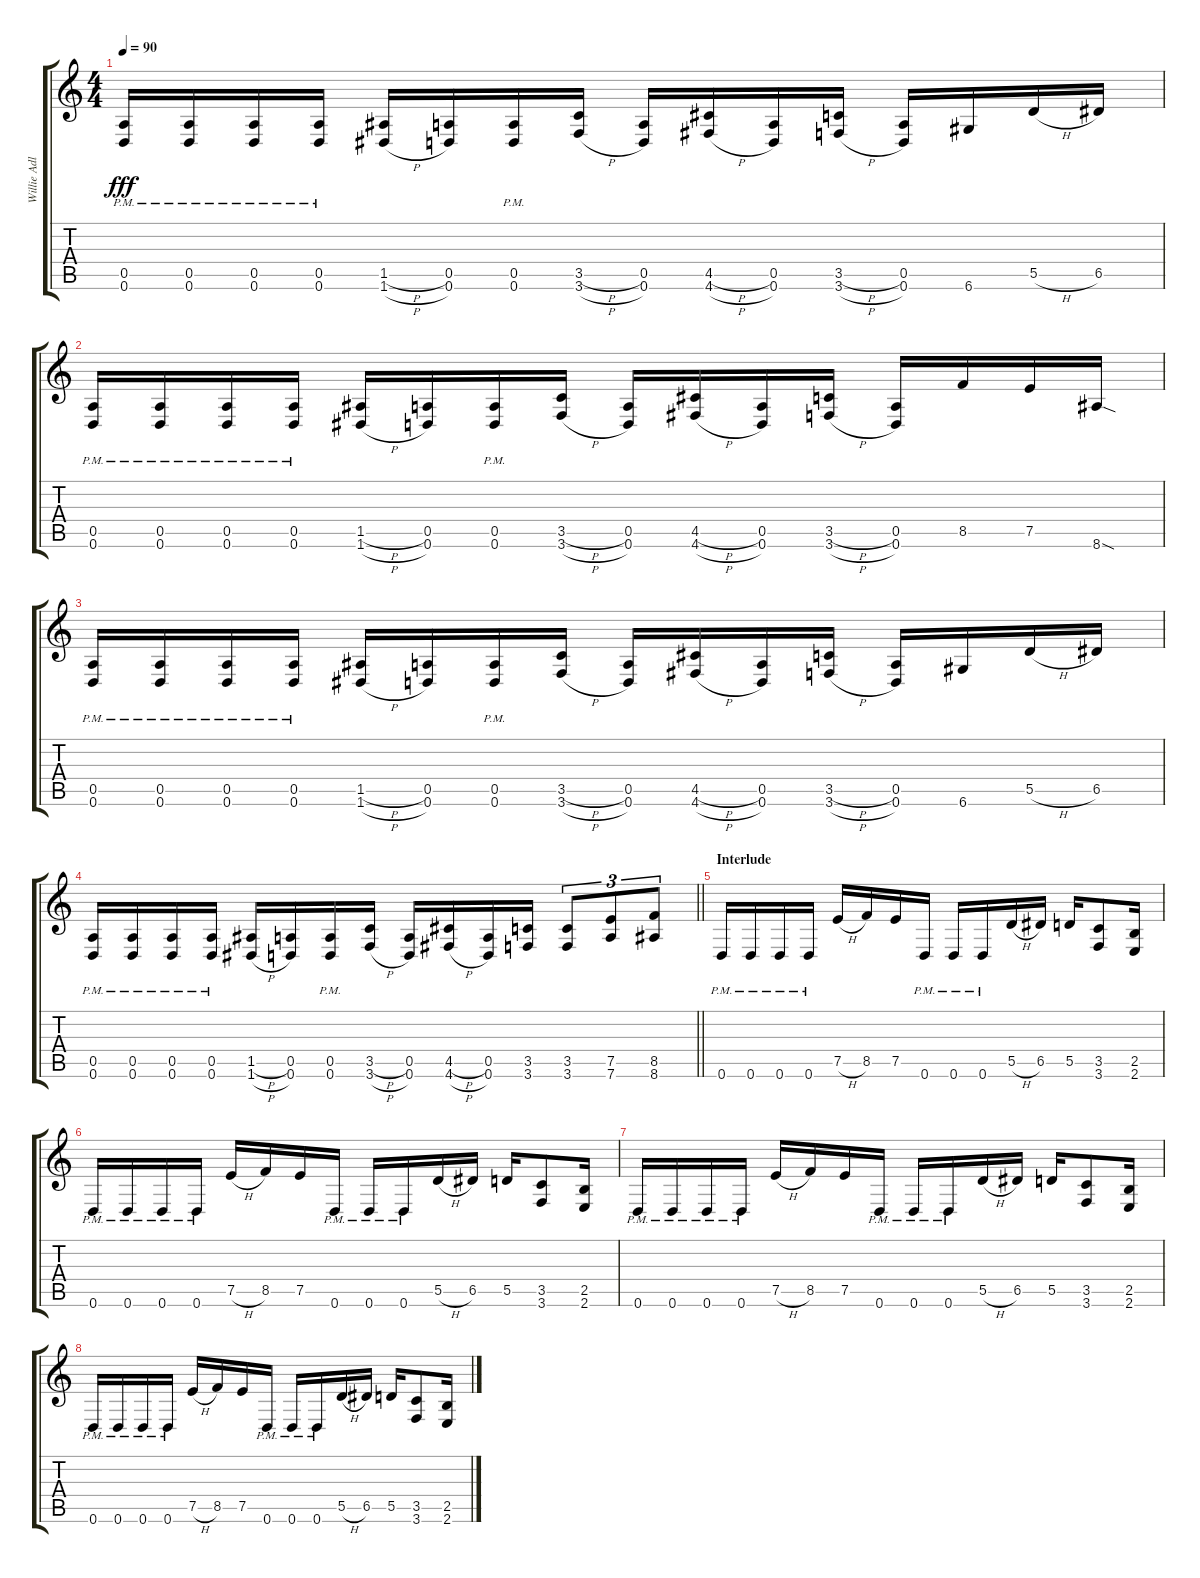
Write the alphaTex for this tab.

\track ("Willie Adler" "Willie Adl") {instrument distortionguitar}
\staff {score tabs}
\tuning (E4 B3 G3 D3 A2 D2) {hide}
\ts (4 4)
\tempo 90
\clef g2
\ks c
(0.5{pm} 0.6{pm}).16{dy fff} (0.5{pm} 0.6{pm}).16 (0.5{pm} 0.6{pm}).16 (0.5{pm} 0.6{pm}).16 (1.5{h} 1.6{h}).16 (0.5 0.6).16 (0.5{pm} 0.6{pm}).16 (3.5{h} 3.6{h}).16 (0.5 0.6).16 (4.5{h} 4.6{h}).16 (0.5 0.6).16 (3.5{h} 3.6{h}).16 (0.5 0.6).16 6.6.16 5.5{h}.16 6.5.16 |
(0.5{pm} 0.6{pm}).16 (0.5{pm} 0.6{pm}).16 (0.5{pm} 0.6{pm}).16 (0.5{pm} 0.6{pm}).16 (1.5{h} 1.6{h}).16 (0.5 0.6).16 (0.5{pm} 0.6{pm}).16 (3.5{h} 3.6{h}).16 (0.5 0.6).16 (4.5{h} 4.6{h}).16 (0.5 0.6).16 (3.5{h} 3.6{h}).16 (0.5 0.6).16 8.5.16 7.5.16 8.6{sod}.16 |
(0.5{pm} 0.6{pm}).16 (0.5{pm} 0.6{pm}).16 (0.5{pm} 0.6{pm}).16 (0.5{pm} 0.6{pm}).16 (1.5{h} 1.6{h}).16 (0.5 0.6).16 (0.5{pm} 0.6{pm}).16 (3.5{h} 3.6{h}).16 (0.5 0.6).16 (4.5{h} 4.6{h}).16 (0.5 0.6).16 (3.5{h} 3.6{h}).16 (0.5 0.6).16 6.6.16 5.5{h}.16 6.5.16 |
\barLineRight lightlight
(0.5{pm} 0.6{pm}).16 (0.5{pm} 0.6{pm}).16 (0.5{pm} 0.6{pm}).16 (0.5{pm} 0.6{pm}).16 (1.5{h} 1.6{h}).16 (0.5 0.6).16 (0.5{pm} 0.6{pm}).16 (3.5{h} 3.6{h}).16 (0.5 0.6).16 (4.5{h} 4.6{h}).16 (0.5 0.6).16 (3.5 3.6).16 (3.5 3.6).8{tu (3 2)} (7.5 7.6).8{tu (3 2)} (8.5 8.6).8{tu (3 2)} |
\section ("" "Interlude")
0.6{pm}.16 0.6{pm}.16 0.6{pm}.16 0.6{pm}.16 7.5{h}.16 8.5.16 7.5.16 0.6{pm}.16 0.6{pm}.16 0.6{pm}.16 5.5{h}.16 6.5.16 5.5.16 (3.5 3.6).8 (2.5 2.6).16 |
0.6{pm}.16 0.6{pm}.16 0.6{pm}.16 0.6{pm}.16 7.5{h}.16 8.5.16 7.5.16 0.6{pm}.16 0.6{pm}.16 0.6{pm}.16 5.5{h}.16 6.5.16 5.5.16 (3.5 3.6).8 (2.5 2.6).16 |
0.6{pm}.16 0.6{pm}.16 0.6{pm}.16 0.6{pm}.16 7.5{h}.16 8.5.16 7.5.16 0.6{pm}.16 0.6{pm}.16 0.6{pm}.16 5.5{h}.16 6.5.16 5.5.16 (3.5 3.6).8 (2.5 2.6).16 |
0.6{pm}.16 0.6{pm}.16 0.6{pm}.16 0.6{pm}.16 7.5{h}.16 8.5.16 7.5.16 0.6{pm}.16 0.6{pm}.16 0.6{pm}.16 5.5{h}.16 6.5.16 5.5.16 (3.5 3.6).8 (2.5 2.6).16
